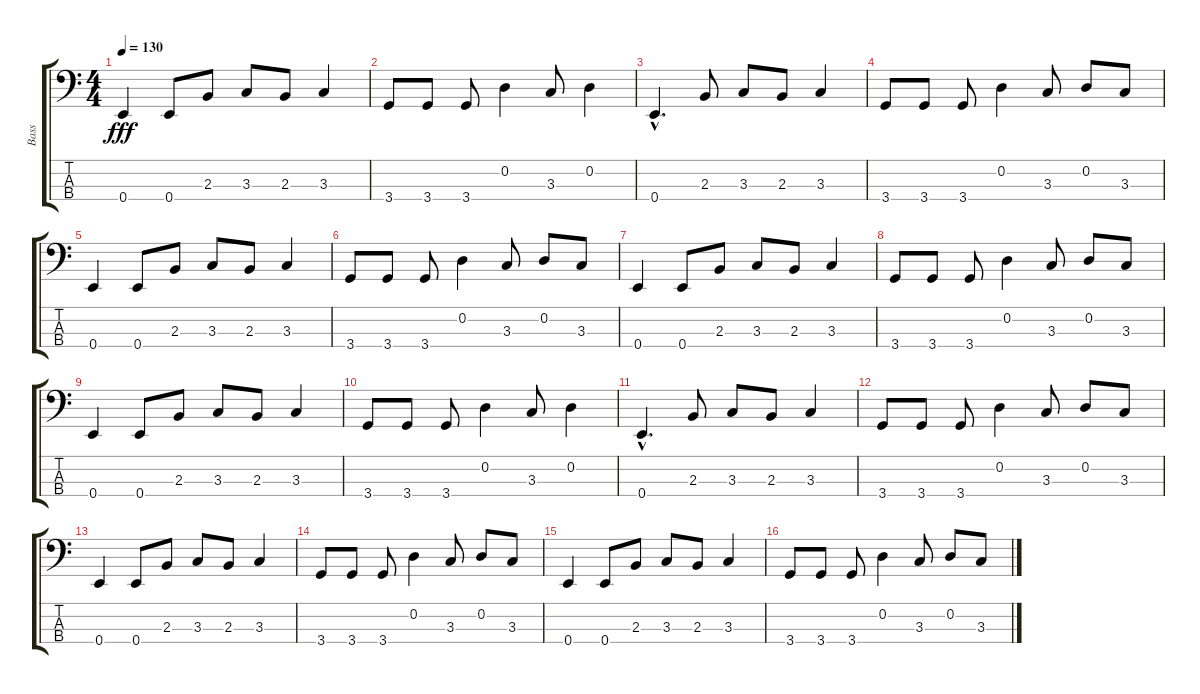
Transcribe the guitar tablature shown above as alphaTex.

\track ("Bass" "Bass") {instrument electricbassfinger}
\staff {score tabs}
\tuning (G2 D2 A1 E1) {hide}
\ts (4 4)
\tempo 130
\clef f4
\ks c
0.4.4{dy fff} 0.4.8 2.3.8 3.3.8 2.3.8 3.3.4 |
3.4.8 3.4.8 3.4.8 0.2.4 3.3.8 0.2.4 |
0.4{hac}.4{d} 2.3.8 3.3.8 2.3.8 3.3.4 |
3.4.8 3.4.8 3.4.8 0.2.4 3.3.8 0.2.8 3.3.8 |
0.4.4 0.4.8 2.3.8 3.3.8 2.3.8 3.3.4 |
3.4.8 3.4.8 3.4.8 0.2.4 3.3.8 0.2.8 3.3.8 |
0.4.4 0.4.8 2.3.8 3.3.8 2.3.8 3.3.4 |
3.4.8 3.4.8 3.4.8 0.2.4 3.3.8 0.2.8 3.3.8 |
0.4.4 0.4.8 2.3.8 3.3.8 2.3.8 3.3.4 |
3.4.8 3.4.8 3.4.8 0.2.4 3.3.8 0.2.4 |
0.4{hac}.4{d} 2.3.8 3.3.8 2.3.8 3.3.4 |
3.4.8 3.4.8 3.4.8 0.2.4 3.3.8 0.2.8 3.3.8 |
0.4.4 0.4.8 2.3.8 3.3.8 2.3.8 3.3.4 |
3.4.8 3.4.8 3.4.8 0.2.4 3.3.8 0.2.8 3.3.8 |
0.4.4 0.4.8 2.3.8 3.3.8 2.3.8 3.3.4 |
3.4.8 3.4.8 3.4.8 0.2.4 3.3.8 0.2.8 3.3.8
